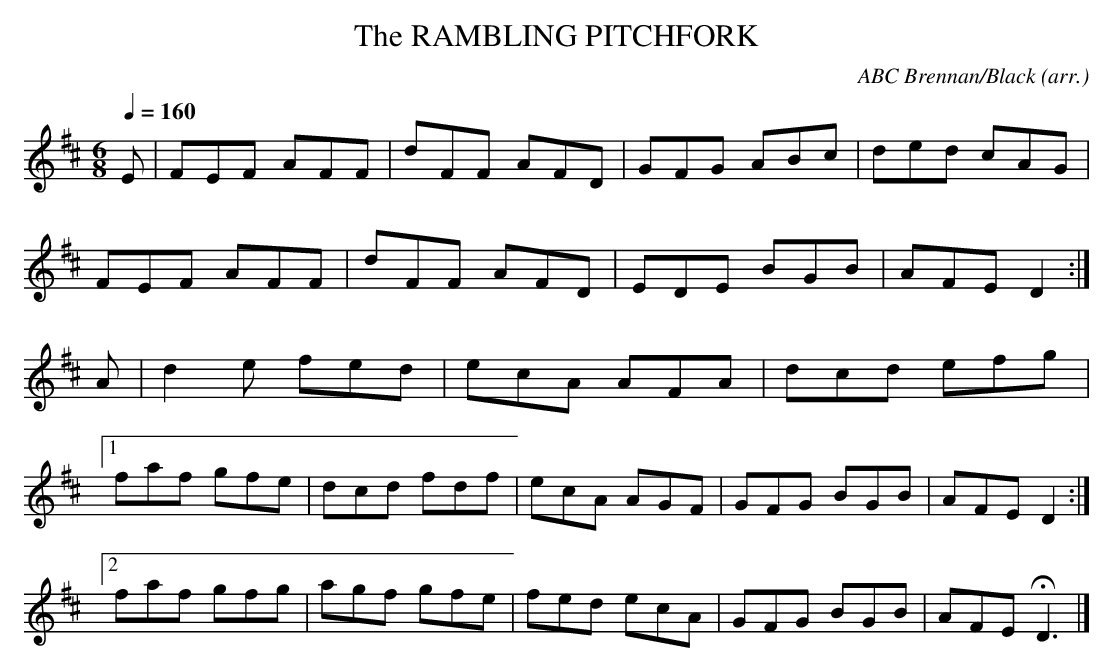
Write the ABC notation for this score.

X:1
T:RAMBLING PITCHFORK, The
C:ABC Brennan/Black (arr.)
Q:1/4=160
M:6/8
L:1/8
K:D
E|FEF AFF|dFF AFD|GFG ABc|ded cAG|
FEF AFF|dFF AFD|EDE BGB|AFE D2:|
A|d2e fed|ecA AFA|dcd efg|
[1 faf gfe|dcd fdf|ecA AGF|GFG BGB|AFE D2:|
[2 faf gfg|agf gfe|fed ecA|GFG BGB|AFE HD3|]
